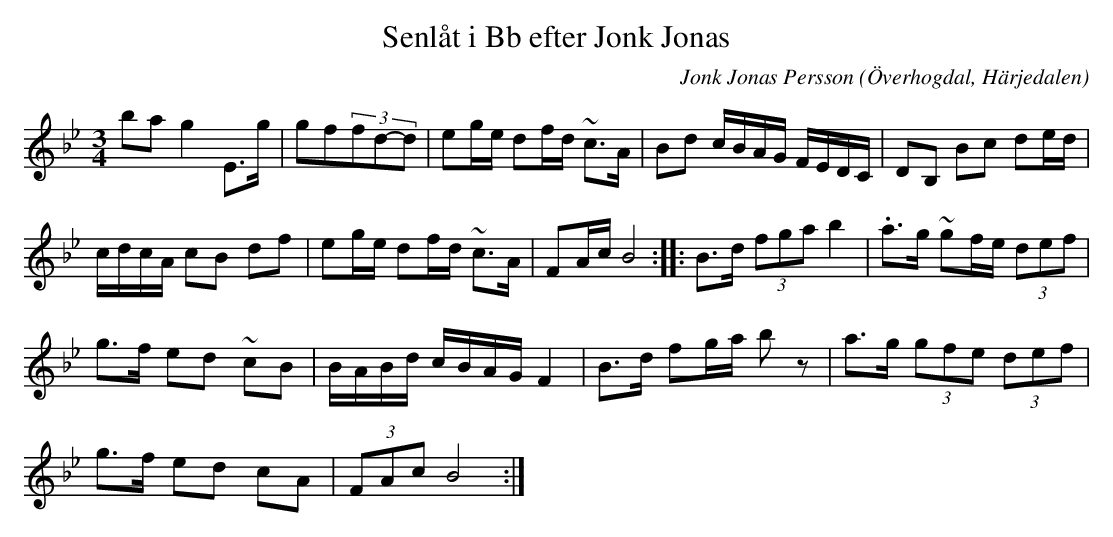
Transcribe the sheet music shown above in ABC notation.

X:1
T:Senlåt i Bb efter Jonk Jonas
O:Överhogdal, Härjedalen
M:3/4
C:Jonk Jonas Persson
K:Bb
ba g2 E>g |gf(3fd-d| eg/2e/2 df/2d/2 ~c>A | Bd c/2B/2A/2G/2 F/2E/2D/2C/2 | DB, Bc de/2d/2 |
 c/2d/2c/2A/2 cB df | eg/2e/2 df/2d/2 ~c>A | FA/2c/2 B4 :: B>d (3fga b2 | .a>g ~gf/2e/2 (3def |
g>f ed ~cB | B/2A/2B/2d/2 c/2B/2A/2G/2 F2 | B>d fg/2a/2 b z | a>g (3gfe (3def |
g>f ed cA | (3FAc B4 :|
